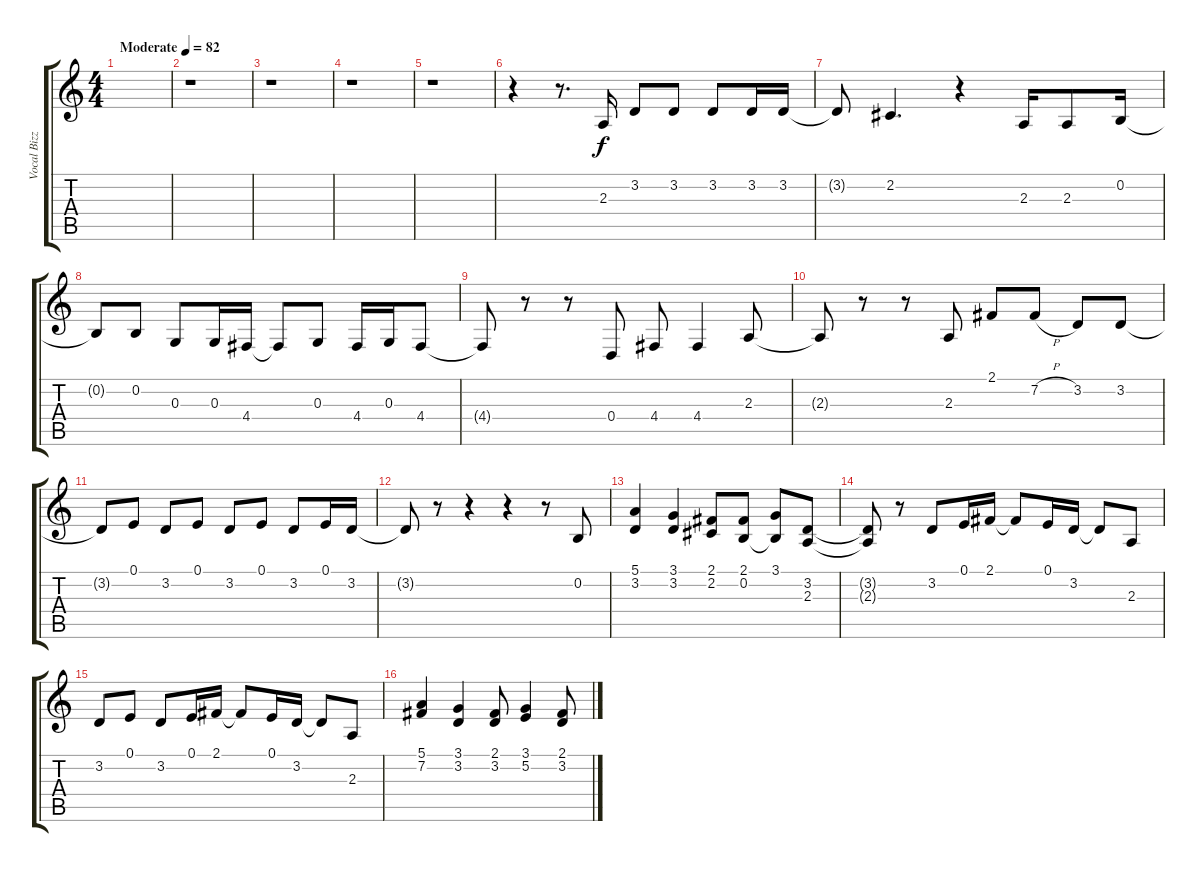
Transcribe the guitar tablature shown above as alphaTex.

\track ("Vocal Bizzy" "Vocal Bizz") {instrument lead2sawtooth}
\staff {score tabs}
\tuning (E4 B3 G3 D3 A2 E2) {hide}
\ts (4 4)
\tempo (82 "Moderate")
\clef g2
\ks c
|
r.1 |
r.1 |
r.1 |
r.1 |
r.4 r.8{d} 2.3.16 3.2.8 3.2.8 3.2.8 3.2.16 3.2.16 |
3.2{t}.8 2.2.4{d} r.4 2.3.16 2.3.8 0.2.16 |
0.2{t}.8 0.2.8 0.3.8 0.3.16 4.4.16 4.4{t}.8 0.3.8 4.4.16 0.3.16 4.4.8 |
4.4{t}.8 r.8 r.8 0.4.8 4.4.8 4.4.4 2.3.8 |
2.3{t}.8 r.8 r.8 2.3.8 2.1.8 7.2{h}.8 3.2.8 3.2.8 |
3.2{t}.8 0.1.8 3.2.8 0.1.8 3.2.8 0.1.8 3.2.8 0.1.16 3.2.16 |
3.2{t}.8 r.8 r.4 r.4 r.8 0.2.8 |
(5.1 3.2).4 (3.1 3.2).4 (2.1 2.2).8 (2.1 0.2).8 (3.1 0.2{t}).8 (3.2 2.3).8 |
(3.2{t} 2.3{t}).8 r.8 3.2.8 0.1.16 2.1.16 2.1{t}.8 0.1.16 3.2.16 3.2{t}.8 2.3.8 |
3.2.8 0.1.8 3.2.8 0.1.16 2.1.16 2.1{t}.8 0.1.16 3.2.16 3.2{t}.8 2.3.8 |
(5.1 7.2).4 (3.1 3.2).4 (2.1 3.2).8 (3.1 5.2).4 (2.1 3.2).8
